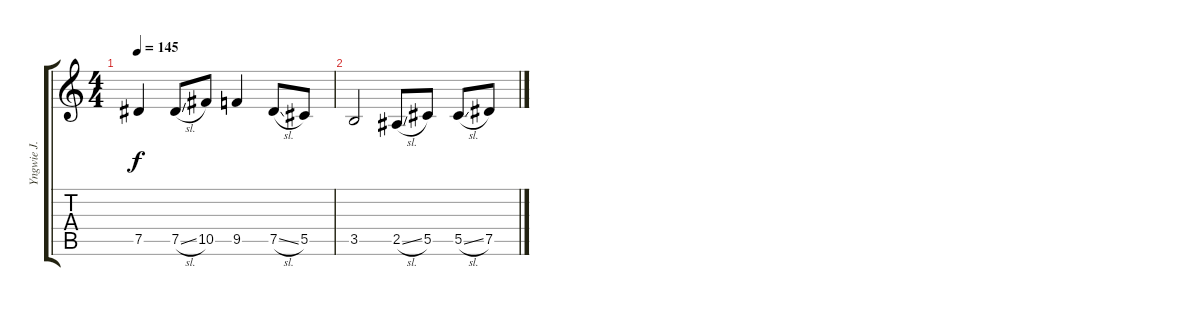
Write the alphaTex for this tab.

\track ("Yngwie J. Malmsteen" "Yngwie J. ") {instrument overdrivenguitar}
\staff {score tabs}
\tuning (Eb4 Bb3 Gb3 Db3 Ab2 Eb2) {hide}
\ts (4 4)
\tempo 145
\clef g2
\ks c
7.5.4{dy f} 7.5{sl}.8 10.5.8 9.5.4 7.5{sl}.8 5.5.8 |
3.5.2 2.5{sl}.8 5.5.8 5.5{sl}.8 7.5.8
